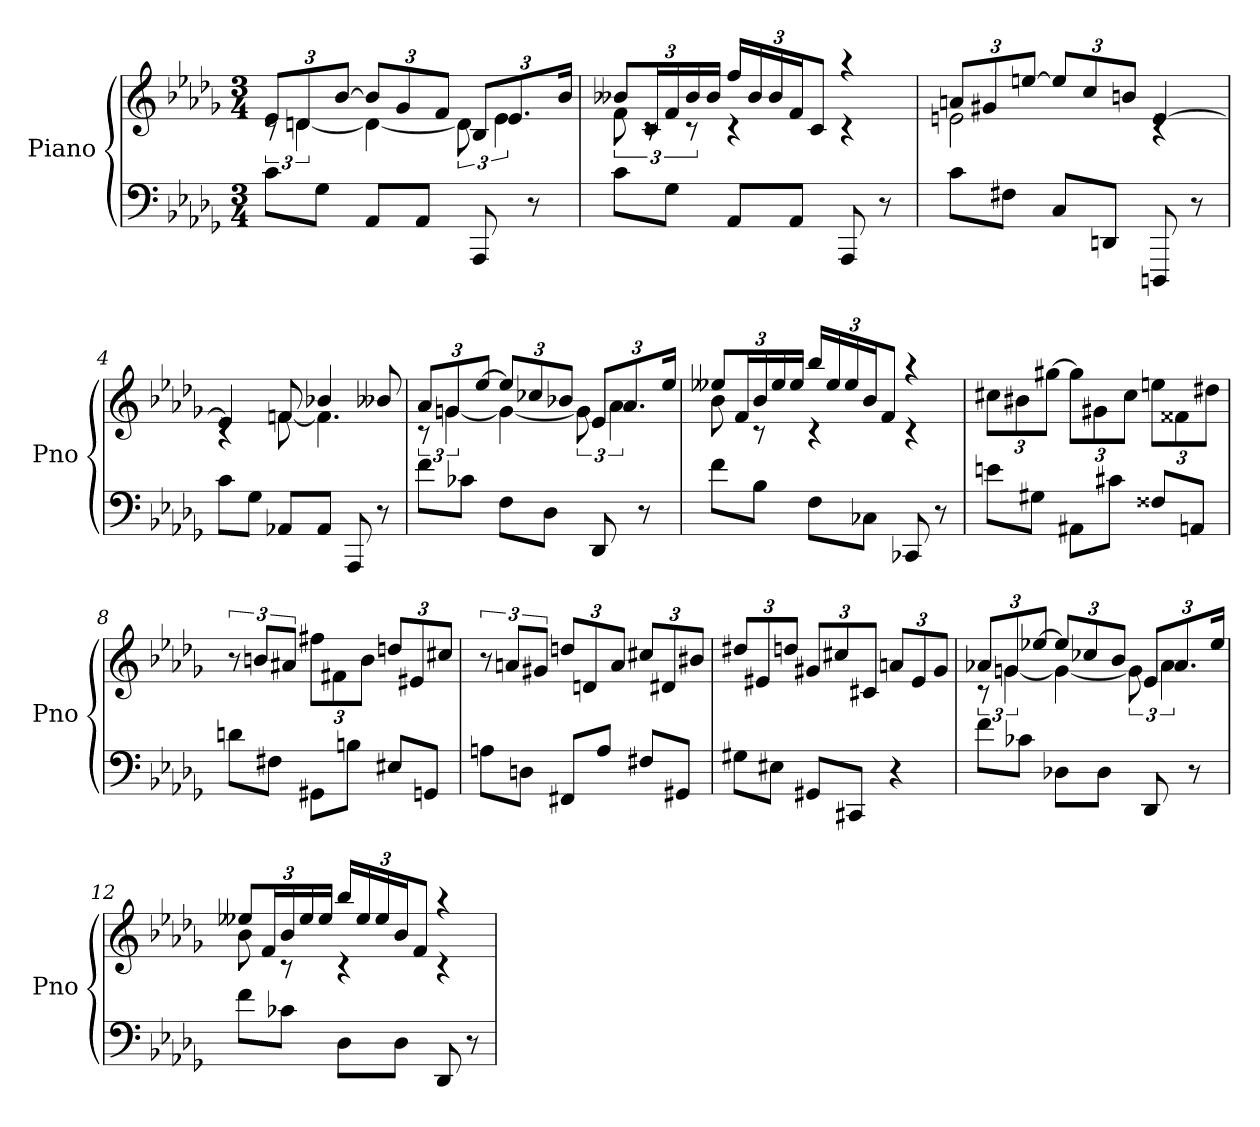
**kern	**kern
*part1	*part1
*staff2	*staff1
*I"Piano	*
*I'Pno	*
*clefF4	*clefG2
*k[b-e-a-d-g-]	*k[b-e-a-d-g-]
*D-:	*D-:
*M3/4	*M3/4
=1	=1
*	*^
8cL	12e-L	12rc
.	12dn	[6d
8G-J	.	.
.	[12b-J	.
8AA-L	12b-L]	4d_
.	12g-	.
8AA-J	.	.
.	12fJ	.
8AAA-	12B-L	12d]
.	12.e-	6e-
8r	.	.
.	24b-Jk	.
=2	=2	=2
8cL	12b--XL	12f
.	24cL	12rc
8G-J	24f	.
.	24b--	12rc
.	24b--JJ	.
8AA-L	24ffLL	4rc
.	24b--	.
.	24b--	.
8AA-J	24fJ	.
.	12cJ	.
8AAA-	4raa	4rc
8r	.	.
=3	=3	=3
8cL	12anL	2en
.	12g#X	.
8F#XJ	.	.
.	[12eenJ	.
8CL	12eeL]	.
.	12cc	.
8DDnJ	.	.
.	12bnJ	.
8DDDn	[4e	4rc
8r	.	.
=4	=4	=4
8cL	4e]	4rc
8G-J	.	.
8AA-XL	8fn	[8f
8AA-J	4b-X	4.f]
8AAA-	.	.
8r	8b--X	.
=5	=5	=5
8fL	12a-L	12rc
.	12gn	[6g
8c-XJ	.	.
.	[12ee-J	.
8FL	12ee-L]	4g_
.	12cc-X	.
8D-J	.	.
.	12b-XJ	.
8DD-	12e-L	12g]
.	12.a-	6a-
8r	.	.
.	24ee-Jk	.
=6	=6	=6
8fL	12ee--XL	8b-
.	24fL	.
8B-J	24b-	8rc
.	24ee--	.
.	24ee--JJ	.
8FL	24bb-LL	4rc
.	24ee--	.
.	24ee--	.
8C-XJ	24b-J	.
.	12fJ	.
8CC-X	4raa	4rc
8r	.	.
*	*v	*v
=7	=7
8enL	12cc#XL
.	12b#X
8G#XJ	.
.	[12gg#XJ
8AA#XL	12gg#L]
.	12g#X
8c#XJ	.
.	12cc#J
8F##XL	12eenL
.	12f##X
8AAnJ	.
.	12dd#XJ
=8	=8
8dnL	12r
.	12bnL
8F#XJ	.
.	12a#XJ
8GG#XL	12ff#XL
.	12f#X
8BnJ	.
.	12bJ
8E#XL	12ddnL
.	12e#X
8GGnJ	.
.	12cc#XJ
=9	=9
8AnL	12r
.	12anL
8DnJ	.
.	12g#XJ
8FF#XL	12ddnL
.	12dn
8AJ	.
.	12aJ
8F#XL	12cc#XL
.	12d#X
8GG#XJ	.
.	12b#XJ
=10	=10
8G#XL	12dd#XL
.	12e#X
8E#XJ	.
.	12ddnJ
8GG#XL	12g#XL
.	12cc#X
8CC#XJ	.
.	12c#XJ
4r	12anL
.	12e#
.	12g#J
=11	=11
*	*^
8fL	12a-XL	12rc
.	12gn	[6g
8c-XJ	.	.
.	[12ee-XJ	.
8D-XL	12ee-L]	4g_
.	12cc-X	.
8D-J	.	.
.	12b-J	.
8DD-	12e-L	12g]
.	12.a-	6a-
8r	.	.
.	24ee-Jk	.
=12	=12	=12
8fL	12ee--XL	8b-
.	24fL	.
8c-XJ	24b-	8rc
.	24ee--	.
.	24ee--JJ	.
8D-L	24bb-LL	4rc
.	24ee--	.
.	24ee--	.
8D-J	24b-J	.
.	12fJ	.
8DD-	4raa	4rc
8r	.	.
*	*v	*v
=	=
*-	*-
